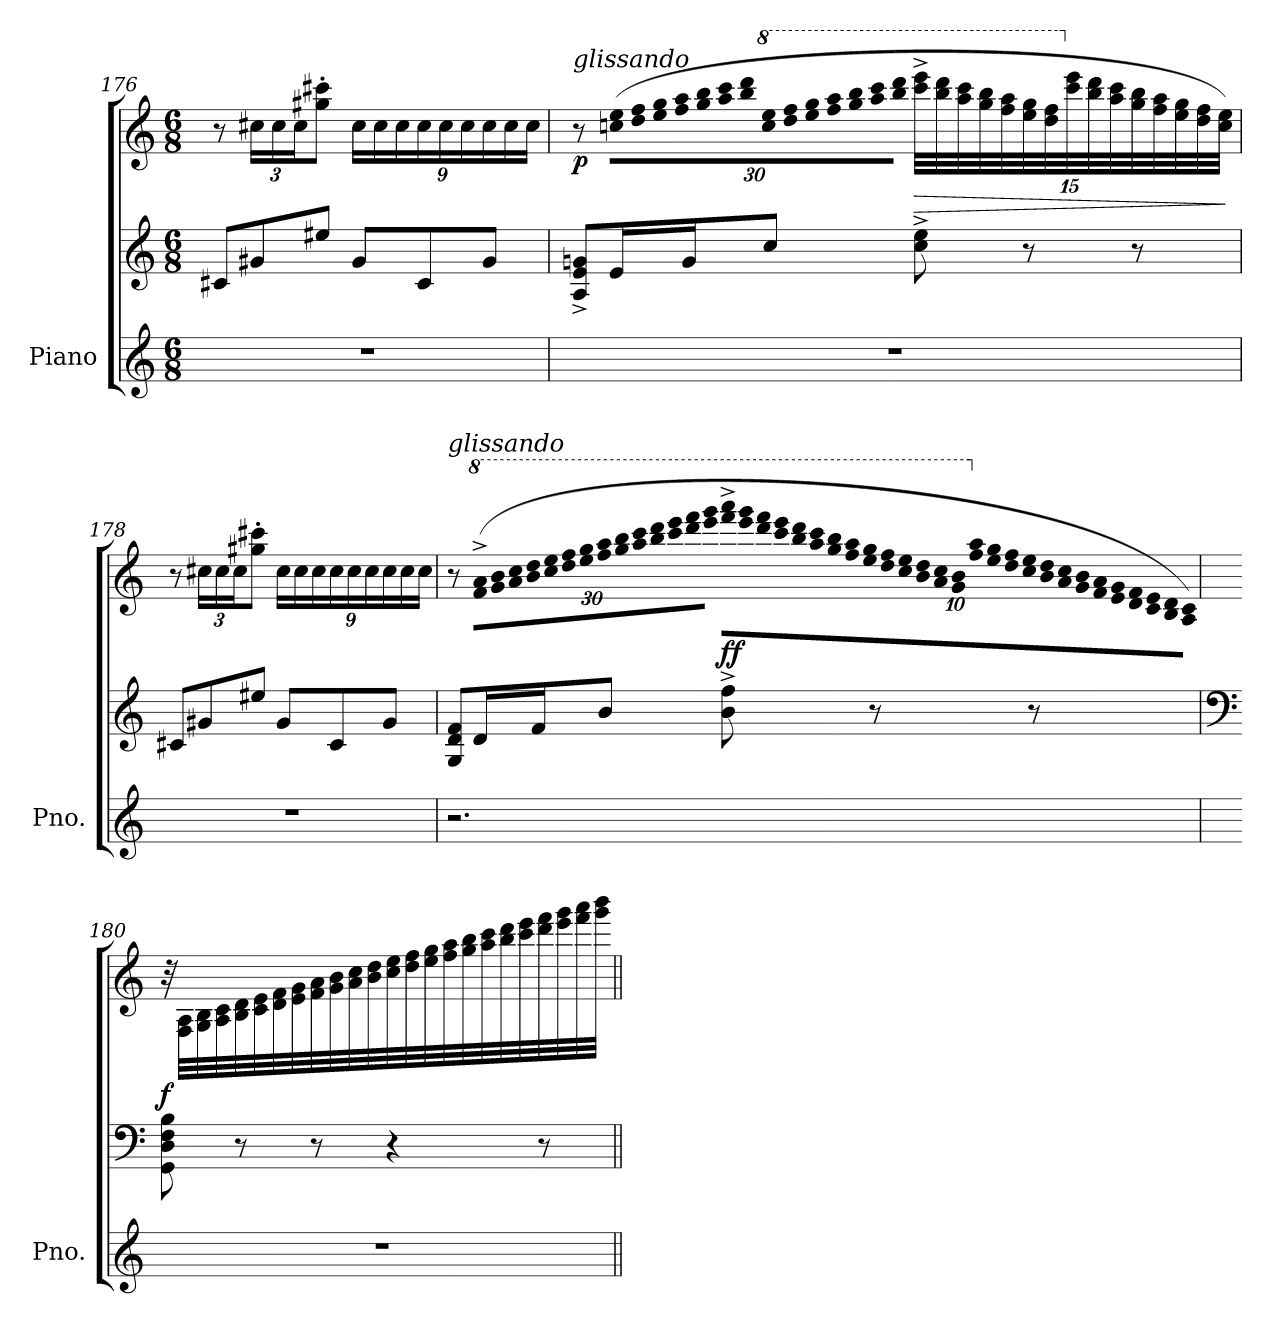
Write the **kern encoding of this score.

**kern	**kern	**kern	**dynam
*part1	*part1	*part1	*part1
*staff3	*staff2	*staff1	*staff1/2/3
*I"Piano	*	*	*
*I'Pno.	*	*	*
*clefG2	*clefG2	*clefG2	*
*k[]	*k[]	*k[]	*
*M6/8	*M6/8	*M6/8	*
=176	=176	=176	=176
2.r	8c#X/L	8r	.
*	*	*Xbrackettup	*
.	8g#X/	24cc#X\LL	.
.	.	24cc#\	.
.	.	24cc#\J	.
.	8ee#X/J	8gg#X\' 8ccc#X\'J	.
.	8g#/L	24cc#\LL	.
.	.	24cc#\	.
.	.	24cc#\	.
.	8c#/	24cc#\	.
.	.	24cc#\	.
.	.	24cc#\	.
.	8g#/J	24cc#\	.
.	.	24cc#\	.
.	.	24cc#\JJ	.
!!LO:LB:g=z
=177	=177	=177	=177
!	!	!LO:TX:a:i:t=glissando	!
!	!	!	!LO:DY:b
2.r	8A/^ 8e/^ 8gni/^L	8r	p
!	!	!LO:N:vis=32	!
.	16e/L	(960%17ccni\ 960%17ee\LLL	.
!	!	!LO:N:vis=32	!
.	.	960%17dd\ 960%17ff\	.
!	!	!LO:N:vis=32	!
.	.	960%17ee\ 960%17gg\	.
!	!	!LO:N:vis=32	!
.	.	960%17ff\ 960%17aa\	.
.	16g/J	.	.
!	!	!LO:N:vis=32	!
.	.	960%17gg\ 960%17bb\	.
!	!	!LO:N:vis=32	!
.	.	960%17aa\ 960%17ccc\	.
!	!	!LO:N:vis=32	!
.	.	960%17bb\ 960%17ddd\	.
*	*	*8va	*
!	!	!LO:N:vis=32	!
.	.	960%17ccc\ 960%17eee\	.
.	8cc/J	.	.
!	!	!LO:N:vis=32	!
.	.	960%17ddd\ 960%17fff\	.
!	!	!LO:N:vis=32	!
.	.	960%17eee\ 960%17ggg\	.
!	!	!LO:N:vis=32	!
.	.	960%17fff\ 960%17aaa\	.
!	!	!LO:N:vis=32	!
.	.	960%17ggg\ 960%17bbb\	.
!	!	!LO:N:vis=32	!
.	.	960%17aaa\ 960%17cccc\	.
!	!	!LO:N:vis=32	!
.	.	960%17bbb\ 960%17dddd\JJJ	.
.	.	480ryy	.
!	!	!	!LO:HP:b
.	8cc\^ 8ee\^	40cccc\^ 40eeee\^LLL	>
.	.	40bbb\ 40dddd\	.
.	.	40aaa\ 40cccc\	.
.	.	40ggg\ 40bbb\	.
.	.	40fff\ 40aaa\	.
.	8r	40eee\ 40ggg\	.
.	.	40ddd\ 40fff\	.
*	*	*X8va	*
.	.	40ccc\ 40eee\	.
.	.	40bb\ 40ddd\	.
.	.	40aa\ 40ccc\	.
.	8r	40gg\ 40bb\	.
.	.	40ff\ 40aa\	.
.	.	40ee\ 40gg\	.
.	.	40dd\ 40ff\	.
.	.	40cc\ 40ee\JJJ)	.
.	.	.	]
=178	=178	=178	=178
2.r	8c#X/L	8r	.
.	8g#X/	24cc#X\LL	.
.	.	24cc#\	.
.	.	24cc#\J	.
.	8ee#X/J	8gg#X\' 8ccc#X\'J	.
.	8g#/L	24cc#\LL	.
.	.	24cc#\	.
.	.	24cc#\	.
.	8c#/	24cc#\	.
.	.	24cc#\	.
.	.	24cc#\	.
.	8g#/J	24cc#\	.
.	.	24cc#\	.
.	.	24cc#\JJ	.
!!LO:LB:g=z
=179	=179	=179	=179
!	!	!LO:TX:a:i:t=glissando	!
2.r	8G/ 8d/ 8f/L	8r	.
*	*	*8va	*
!	!	!LO:N:vis=32	!
.	16d/L	(960%17ff\^ 960%17aa\^LLL	.
!	!	!LO:N:vis=32	!
.	.	960%17gg\ 960%17bb\	.
!	!	!LO:N:vis=32	!
.	.	960%17aa\ 960%17ccc\	.
!	!	!LO:N:vis=32	!
.	.	960%17bb\ 960%17ddd\	.
.	16f/J	.	.
!	!	!LO:N:vis=32	!
.	.	960%17ccc\ 960%17eee\	.
!	!	!LO:N:vis=32	!
.	.	960%17ddd\ 960%17fff\	.
!	!	!LO:N:vis=32	!
.	.	960%17eee\ 960%17ggg\	.
!	!	!LO:N:vis=32	!
.	.	960%17fff\ 960%17aaa\	.
.	8b/J	.	.
!	!	!LO:N:vis=32	!
.	.	960%17ggg\ 960%17bbb\	.
!	!	!LO:N:vis=32	!
.	.	960%17aaa\ 960%17cccc\	.
!	!	!LO:N:vis=32	!
.	.	960%17bbb\ 960%17dddd\	.
!	!	!LO:N:vis=32	!
.	.	960%17cccc\ 960%17eeee\	.
!	!	!LO:N:vis=32	!
.	.	960%17dddd\ 960%17ffff\	.
!	!	!LO:N:vis=32	!
.	.	960%17eeee\ 960%17gggg\JJJ	.
.	.	480ryy	.
!	!	!LO:N:vis=32	!LO:DY:b
.	8b\^ 8ff\^	640%9ffff\^ 640%9aaaa\^LLL	ff
!	!	!LO:N:vis=32	!
.	.	640%9eeee\ 640%9gggg\	.
!	!	!LO:N:vis=32	!
.	.	640%9dddd\ 640%9ffff\	.
!	!	!LO:N:vis=32	!
.	.	640%9cccc\ 640%9eeee\	.
!	!	!LO:N:vis=32	!
.	.	640%9bbb\ 640%9dddd\	.
!	!	!LO:N:vis=32	!
.	.	640%9aaa\ 640%9cccc\	.
!	!	!LO:N:vis=32	!
.	.	640%9ggg\ 640%9bbb\	.
!	!	!LO:N:vis=32	!
.	.	640%9fff\ 640%9aaa\	.
!	!	!LO:N:vis=32	!
.	.	640%9eee\ 640%9ggg\	.
.	8r	.	.
!	!	!LO:N:vis=32	!
.	.	640%9ddd\ 640%9fff\	.
!	!	!LO:N:vis=32	!
.	.	640%9ccc\ 640%9eee\	.
!	!	!LO:N:vis=32	!
.	.	640%9bb\ 640%9ddd\	.
!	!	!LO:N:vis=32	!
.	.	640%9aa\ 640%9ccc\	.
!	!	!LO:N:vis=32	!
.	.	640%9gg\ 640%9bb\	.
*	*	*X8va	*
!	!	!LO:N:vis=32	!
.	.	640%9ff\ 640%9aa\	.
!	!	!LO:N:vis=32	!
.	.	640%9ee\ 640%9gg\	.
!	!	!LO:N:vis=32	!
.	.	640%9dd\ 640%9ff\	.
!	!	!LO:N:vis=32	!
.	.	640%9cc\ 640%9ee\	.
.	8r	.	.
!	!	!LO:N:vis=32	!
.	.	640%9b\ 640%9dd\	.
!	!	!LO:N:vis=32	!
.	.	640%9a\ 640%9cc\	.
!	!	!LO:N:vis=32	!
.	.	640%9g\ 640%9b\	.
!	!	!LO:N:vis=32	!
.	.	640%9f\ 640%9a\	.
!	!	!LO:N:vis=32	!
.	.	640%9e\ 640%9g\	.
!	!	!LO:N:vis=32	!
.	.	640%9d\ 640%9f\	.
!	!	!LO:N:vis=32	!
.	.	640%9c\ 640%9e\	.
!	!	!LO:N:vis=32	!
.	.	640%9B\ 640%9d\	.
!	!	!LO:N:vis=32	!
.	.	640%9A\ 640%9c\JJJ)	.
320.ryy	320.ryy	.	.
=180	=180	=180	=180
*	*clefF4	*	*
!	!	!	!LO:DY:b
2.r	8GG\ 8D\ 8F\ 8B\	32r	f
.	.	32F\ 32A\LLL	.
.	.	32G\ 32B\	.
.	.	32A\ 32c\	.
.	8r	32B\ 32d\	.
.	.	32c\ 32e\	.
.	.	32d\ 32f\	.
.	.	32e\ 32g\	.
.	8r	32f\ 32a\	.
.	.	32g\ 32b\	.
.	.	32a\ 32cc\	.
.	.	32b\ 32dd\	.
.	4r	32cc\ 32ee\	.
.	.	32dd\ 32ff\	.
.	.	32ee\ 32gg\	.
.	.	32ff\ 32aa\	.
.	.	32gg\ 32bb\	.
.	.	32aa\ 32ccc\	.
.	.	32bb\ 32ddd\	.
.	.	32ccc\ 32eee\	.
.	8r	32ddd\ 32fff\	.
.	.	32eee\ 32ggg\	.
.	.	32fff\ 32aaa\	.
.	.	32ggg\ 32bbb\JJJ	.
=||	=||	=||	=||
*-	*-	*-	*-
